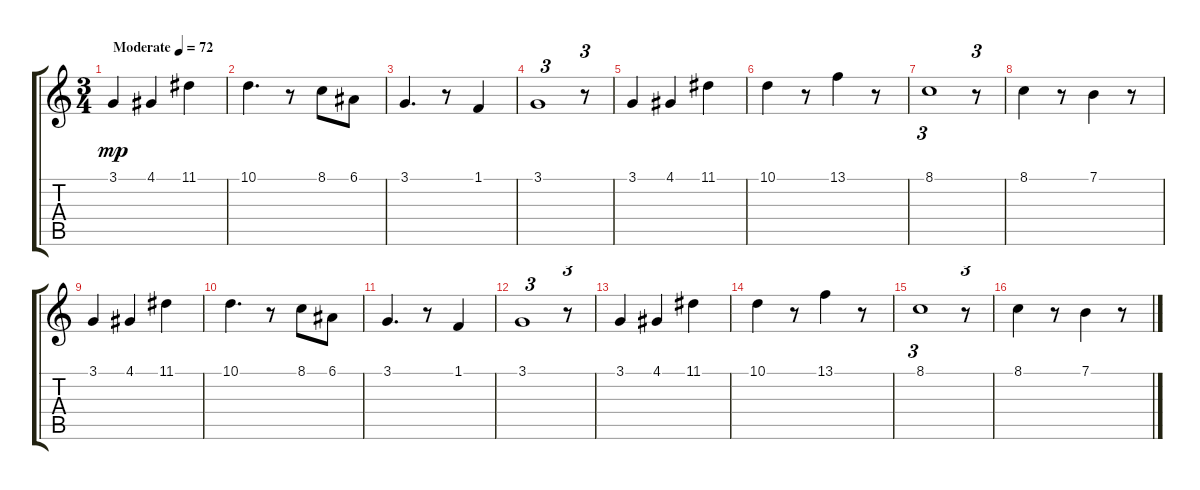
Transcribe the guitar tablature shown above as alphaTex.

\track "" {instrument blownbottle}
\staff {score tabs}
\tuning (E4 B3 G3 D3 A2 E2) {hide}
\ts (3 4)
\tempo (72 "Moderate")
\clef g2
\ks c
3.1.4{dy mp instrument blownbottle} 4.1.4 11.1.4 |
10.1.4{d} r.8 8.1.8 6.1.8 |
3.1.4{d} r.8 1.1.4 |
3.1.1{tu (3 2)} r.8{tu (3 2)} |
3.1.4 4.1.4 11.1.4 |
10.1.4 r.8 13.1.4 r.8 |
8.1.1{tu (3 2)} r.8{tu (3 2)} |
8.1.4 r.8 7.1.4 r.8 |
3.1.4 4.1.4 11.1.4 |
10.1.4{d} r.8 8.1.8 6.1.8 |
3.1.4{d} r.8 1.1.4 |
3.1.1{tu (3 2)} r.8{tu (3 2)} |
3.1.4 4.1.4 11.1.4 |
10.1.4 r.8 13.1.4 r.8 |
8.1.1{tu (3 2)} r.8{tu (3 2)} |
8.1.4 r.8 7.1.4 r.8
